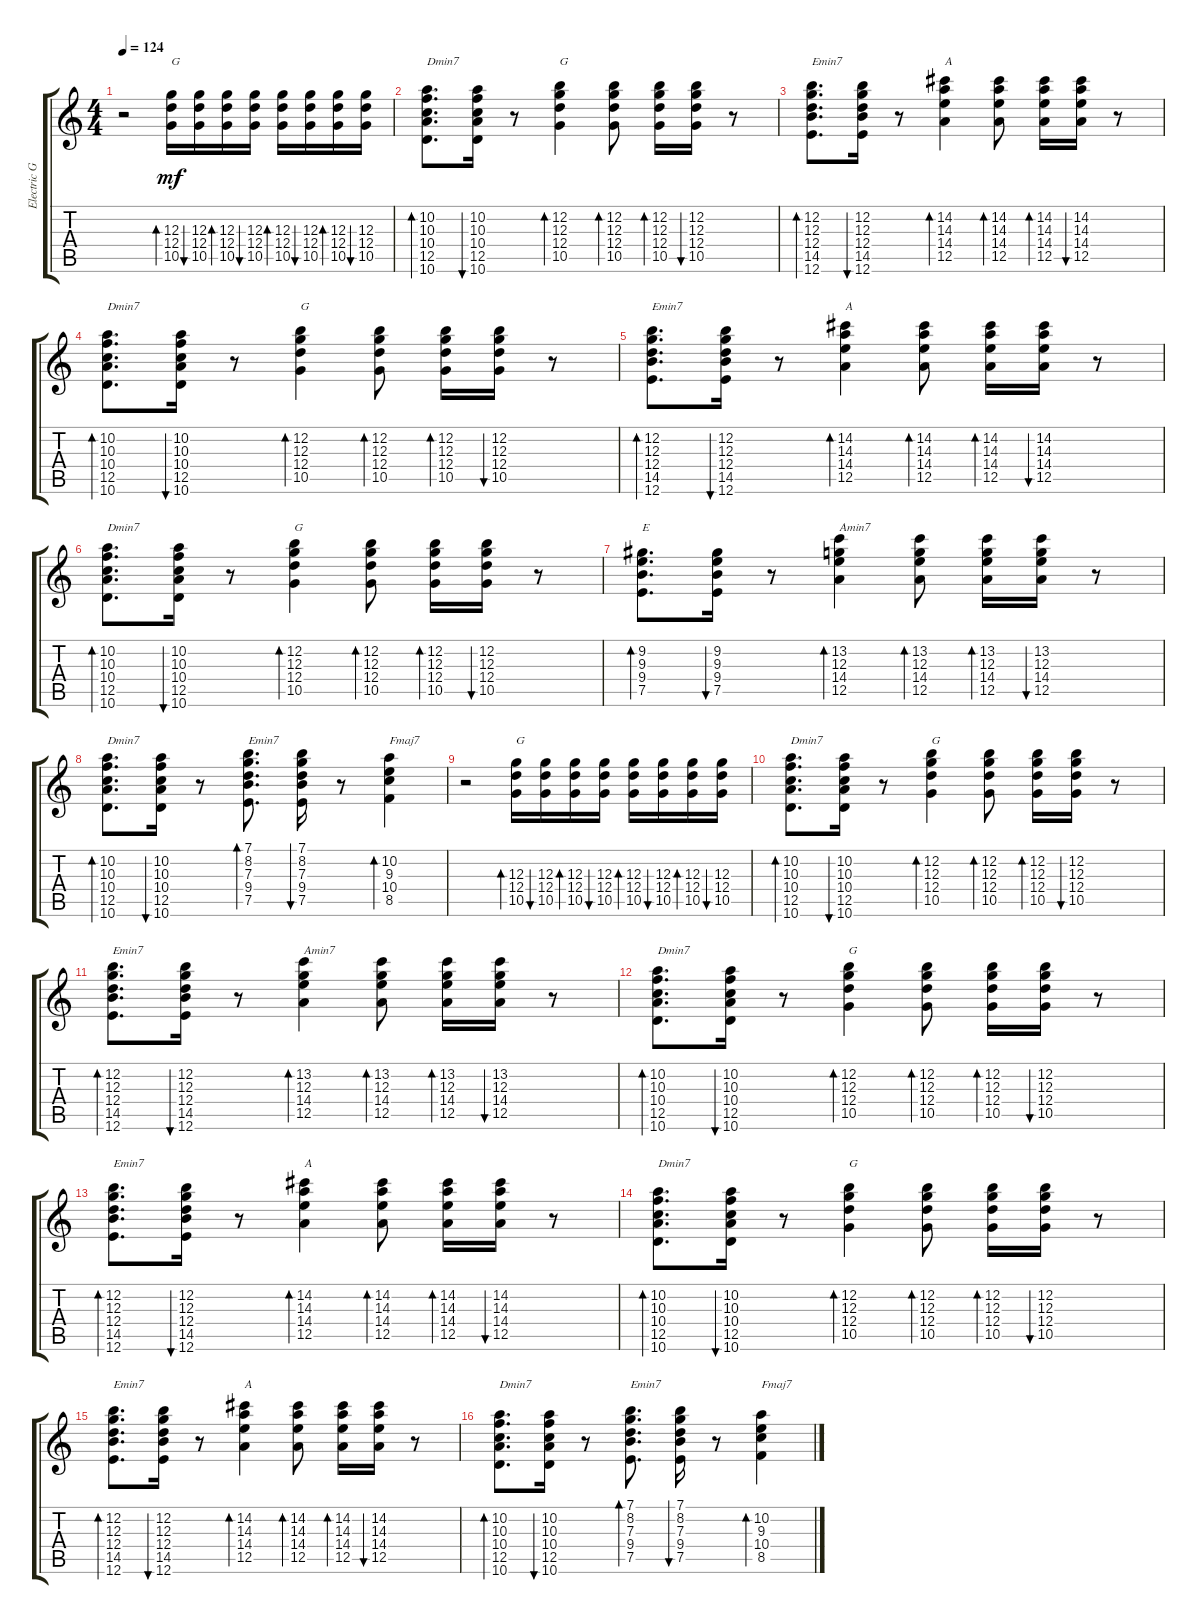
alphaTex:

\track ("Electric Guitar" "Electric G") {instrument electricguitarclean}
\staff {score tabs}
\tuning (E4 B3 G3 D3 A2 E2) {hide}
\ts (4 4)
\tempo 124
\clef g2
\ks c
r.2{dy mf} (12.3 12.4 10.5).16{bd 30 txt "G"} (12.3 12.4 10.5).16{bu 30} (12.3 12.4 10.5).16{bd 30} (12.3 12.4 10.5).16{bu 30} (12.3 12.4 10.5).16{bd 30} (12.3 12.4 10.5).16{bu 30} (12.3 12.4 10.5).16{bd 30} (12.3 12.4 10.5).16{bu 30} |
(10.2 10.3 10.4 12.5 10.6).8{d bd 30 txt "Dmin7"} (10.2 10.3 10.4 12.5 10.6).16{bu 30} r.8 (12.2 12.3 12.4 10.5).4{bd 30 txt "G"} (12.2 12.3 12.4 10.5).8{bd 30} (12.2 12.3 12.4 10.5).16{bd 30} (12.2 12.3 12.4 10.5).16{bu 30} r.8 |
(12.2 12.3 12.4 14.5 12.6).8{d bd 30 txt "Emin7"} (12.2 12.3 12.4 14.5 12.6).16{bu 30} r.8 (14.2 14.3 14.4 12.5).4{bd 30 txt "A"} (14.2 14.3 14.4 12.5).8{bd 30} (14.2 14.3 14.4 12.5).16{bd 30} (14.2 14.3 14.4 12.5).16{bu 30} r.8 |
(10.2 10.3 10.4 12.5 10.6).8{d bd 30 txt "Dmin7"} (10.2 10.3 10.4 12.5 10.6).16{bu 30} r.8 (12.2 12.3 12.4 10.5).4{bd 30 txt "G"} (12.2 12.3 12.4 10.5).8{bd 30} (12.2 12.3 12.4 10.5).16{bd 30} (12.2 12.3 12.4 10.5).16{bu 30} r.8 |
(12.2 12.3 12.4 14.5 12.6).8{d bd 30 txt "Emin7"} (12.2 12.3 12.4 14.5 12.6).16{bu 30} r.8 (14.2 14.3 14.4 12.5).4{bd 30 txt "A"} (14.2 14.3 14.4 12.5).8{bd 30} (14.2 14.3 14.4 12.5).16{bd 30} (14.2 14.3 14.4 12.5).16{bu 30} r.8 |
(10.2 10.3 10.4 12.5 10.6).8{d bd 30 txt "Dmin7"} (10.2 10.3 10.4 12.5 10.6).16{bu 30} r.8 (12.2 12.3 12.4 10.5).4{bd 30 txt "G"} (12.2 12.3 12.4 10.5).8{bd 30} (12.2 12.3 12.4 10.5).16{bd 30} (12.2 12.3 12.4 10.5).16{bu 30} r.8 |
(9.2 9.3 9.4 7.5).8{d bd 30 txt "E"} (9.2 9.3 9.4 7.5).16{bu 30} r.8 (13.2 12.3 14.4 12.5).4{bd 30 txt "Amin7"} (13.2 12.3 14.4 12.5).8{bd 30} (13.2 12.3 14.4 12.5).16{bd 30} (13.2 12.3 14.4 12.5).16{bu 30} r.8 |
(10.2 10.3 10.4 12.5 10.6).8{d bd 30 txt "Dmin7"} (10.2 10.3 10.4 12.5 10.6).16{bu 30} r.8 (7.1 8.2 7.3 9.4 7.5).8{d bd 30 txt "Emin7"} (7.1 8.2 7.3 9.4 7.5).16{bu 30} r.8 (10.2 9.3 10.4 8.5).4{bd 30 txt "Fmaj7"} |
r.2 (12.3 12.4 10.5).16{bd 30 txt "G"} (12.3 12.4 10.5).16{bu 30} (12.3 12.4 10.5).16{bd 30} (12.3 12.4 10.5).16{bu 30} (12.3 12.4 10.5).16{bd 30} (12.3 12.4 10.5).16{bu 30} (12.3 12.4 10.5).16{bd 30} (12.3 12.4 10.5).16{bu 30} |
(10.2 10.3 10.4 12.5 10.6).8{d bd 30 txt "Dmin7"} (10.2 10.3 10.4 12.5 10.6).16{bu 30} r.8 (12.2 12.3 12.4 10.5).4{bd 30 txt "G"} (12.2 12.3 12.4 10.5).8{bd 30} (12.2 12.3 12.4 10.5).16{bd 30} (12.2 12.3 12.4 10.5).16{bu 30} r.8 |
(12.2 12.3 12.4 14.5 12.6).8{d bd 30 txt "Emin7"} (12.2 12.3 12.4 14.5 12.6).16{bu 30} r.8 (13.2 12.3 14.4 12.5).4{bd 30 txt "Amin7"} (13.2 12.3 14.4 12.5).8{bd 30} (13.2 12.3 14.4 12.5).16{bd 30} (13.2 12.3 14.4 12.5).16{bu 30} r.8 |
(10.2 10.3 10.4 12.5 10.6).8{d bd 30 txt "Dmin7"} (10.2 10.3 10.4 12.5 10.6).16{bu 30} r.8 (12.2 12.3 12.4 10.5).4{bd 30 txt "G"} (12.2 12.3 12.4 10.5).8{bd 30} (12.2 12.3 12.4 10.5).16{bd 30} (12.2 12.3 12.4 10.5).16{bu 30} r.8 |
(12.2 12.3 12.4 14.5 12.6).8{d bd 30 txt "Emin7"} (12.2 12.3 12.4 14.5 12.6).16{bu 30} r.8 (14.2 14.3 14.4 12.5).4{bd 30 txt "A"} (14.2 14.3 14.4 12.5).8{bd 30} (14.2 14.3 14.4 12.5).16{bd 30} (14.2 14.3 14.4 12.5).16{bu 30} r.8 |
(10.2 10.3 10.4 12.5 10.6).8{d bd 30 txt "Dmin7"} (10.2 10.3 10.4 12.5 10.6).16{bu 30} r.8 (12.2 12.3 12.4 10.5).4{bd 30 txt "G "} (12.2 12.3 12.4 10.5).8{bd 30} (12.2 12.3 12.4 10.5).16{bd 30} (12.2 12.3 12.4 10.5).16{bu 30} r.8 |
(12.2 12.3 12.4 14.5 12.6).8{d bd 30 txt "Emin7"} (12.2 12.3 12.4 14.5 12.6).16{bu 30} r.8 (14.2 14.3 14.4 12.5).4{bd 30 txt "A"} (14.2 14.3 14.4 12.5).8{bd 30} (14.2 14.3 14.4 12.5).16{bd 30} (14.2 14.3 14.4 12.5).16{bu 30} r.8 |
(10.2 10.3 10.4 12.5 10.6).8{d bd 30 txt "Dmin7"} (10.2 10.3 10.4 12.5 10.6).16{bu 30} r.8 (7.1 8.2 7.3 9.4 7.5).8{d bd 30 txt "Emin7"} (7.1 8.2 7.3 9.4 7.5).16{bu 30} r.8 (10.2 9.3 10.4 8.5).4{bd 30 txt "Fmaj7"}
